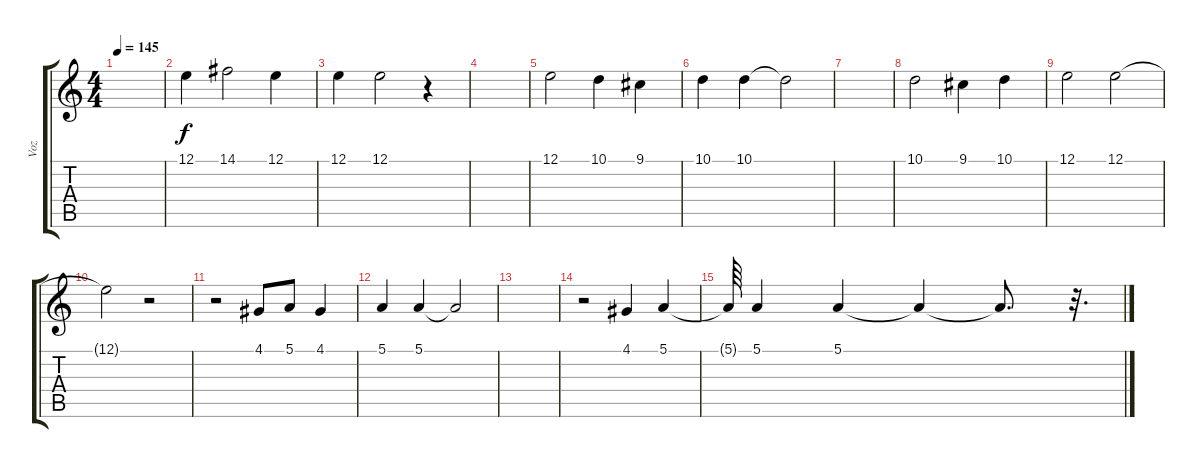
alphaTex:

\track ("Voz" "Voz") {instrument altosax}
\staff {score tabs}
\tuning (E4 B3 G3 D3 A2 E2) {hide}
\ts (4 4)
\tempo 145
\clef g2
\ks c
|
12.1.4 14.1.2 12.1.4 |
12.1.4 12.1.2 r.4 |
|
12.1.2 10.1.4 9.1.4 |
10.1.4 10.1.4 10.1{t}.2 |
|
10.1.2 9.1.4 10.1.4 |
12.1.2 12.1.2 |
12.1{t}.2 r.2 |
r.2 4.1.8 5.1.8 4.1.4 |
5.1.4 5.1.4 5.1{t}.2 |
|
r.2 4.1.4 5.1.4 |
5.1{t}.64 5.1.4 5.1.4 5.1{t}.4 5.1{t}.8{d} r.32{d}
